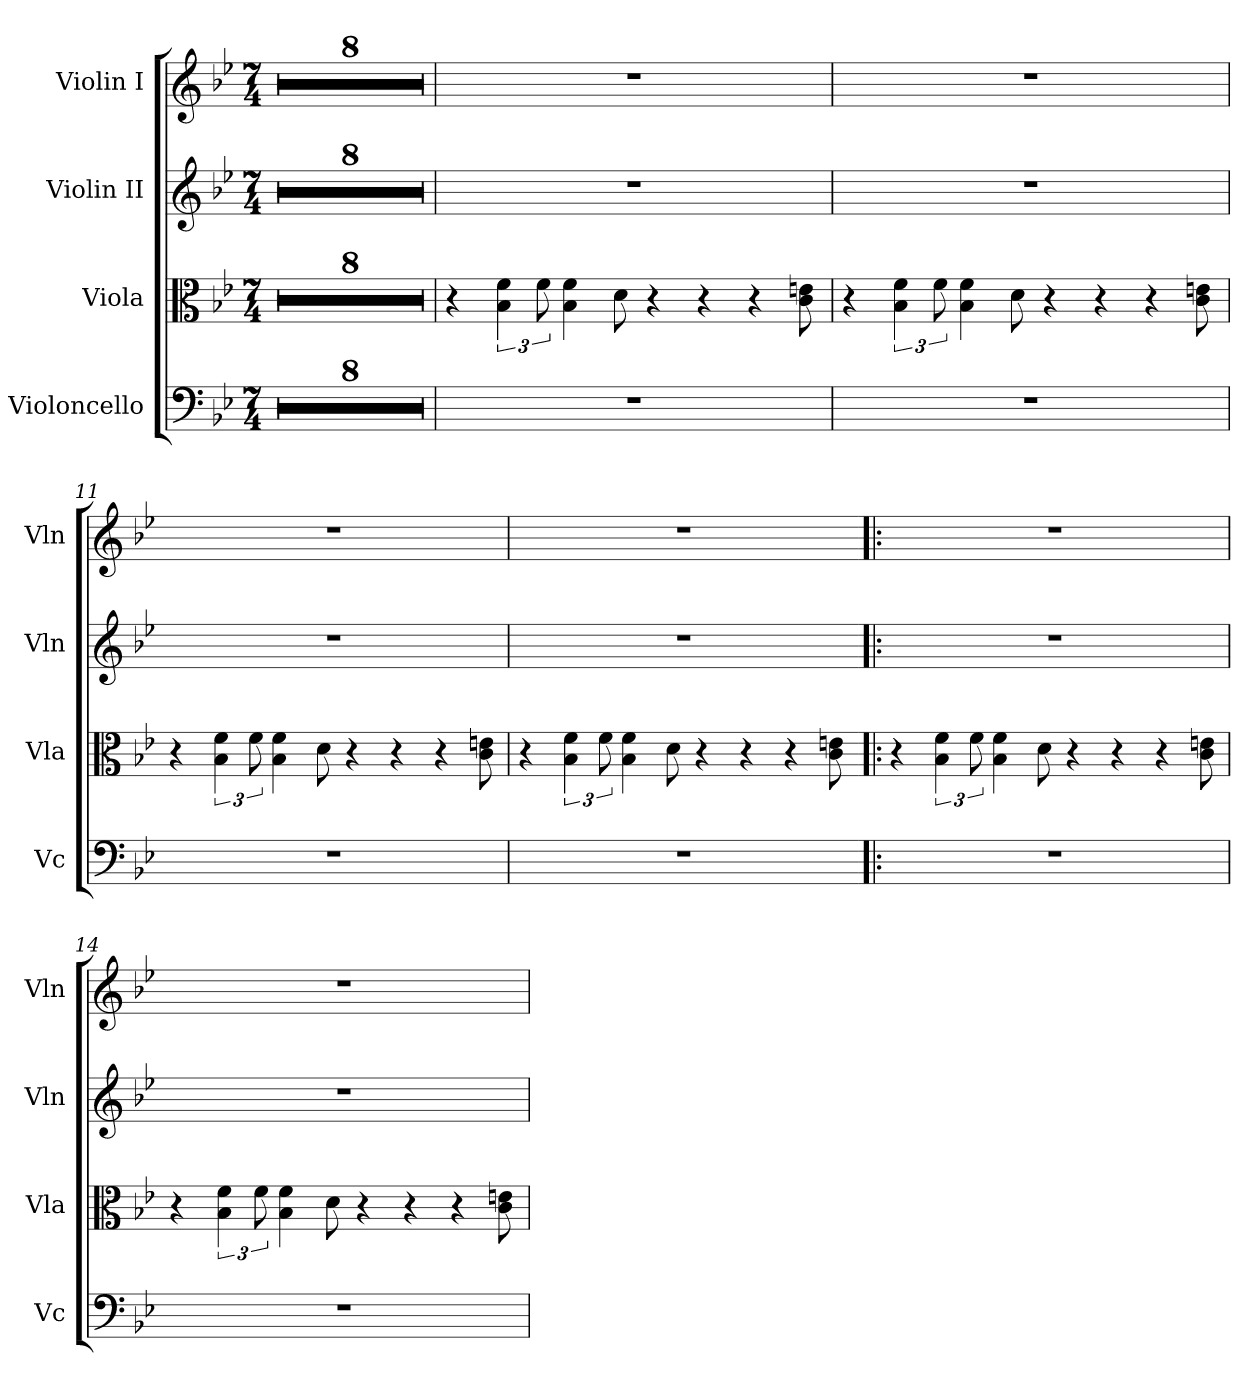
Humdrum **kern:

**kern	**kern	**kern	**kern
*part4	*part3	*part2	*part1
*staff4	*staff3	*staff2	*staff1
*I"Violoncello	*I"Viola	*I"Violin II	*I"Violin I
*I'Vc	*I'Vla	*I'Vln	*I'Vln
*clefF4	*clefC3	*clefG2	*clefG2
*k[b-e-]	*k[b-e-]	*k[b-e-]	*k[b-e-]
*M7/4	*M7/4	*M7/4	*M7/4
=1	=1	=1	=1
1..r	1..r	1..r	1..r
=2	=2	=2	=2
1..r	1..r	1..r	1..r
=3	=3	=3	=3
1..r	1..r	1..r	1..r
=4	=4	=4	=4
1..r	1..r	1..r	1..r
=5	=5	=5	=5
1..r	1..r	1..r	1..r
=6	=6	=6	=6
1..r	1..r	1..r	1..r
=7	=7	=7	=7
1..r	1..r	1..r	1..r
=8	=8	=8	=8
1..r	1..r	1..r	1..r
=9	=9	=9	=9
1..r	4r	1..r	1..r
.	6B-\ 6f\	.	.
.	12f\	.	.
.	4B-\ 4f\	.	.
.	8d\	.	.
.	4r	.	.
.	4r	.	.
.	4r	.	.
.	8c\ 8en\	.	.
=10	=10	=10	=10
1..r	4r	1..r	1..r
.	6B-\ 6f\	.	.
.	12f\	.	.
.	4B-\ 4f\	.	.
.	8d\	.	.
.	4r	.	.
.	4r	.	.
.	4r	.	.
.	8c\ 8en\	.	.
!!LO:LB:g=z
=11	=11	=11	=11
1..r	4r	1..r	1..r
.	6B-\ 6f\	.	.
.	12f\	.	.
.	4B-\ 4f\	.	.
.	8d\	.	.
.	4r	.	.
.	4r	.	.
.	4r	.	.
.	8c\ 8en\	.	.
=12	=12	=12	=12
1..r	4r	1..r	1..r
.	6B-\ 6f\	.	.
.	12f\	.	.
.	4B-\ 4f\	.	.
.	8d\	.	.
.	4r	.	.
.	4r	.	.
.	4r	.	.
.	8c\ 8en\	.	.
=13!|:	=13!|:	=13!|:	=13!|:
1..r	4r	1..r	1..r
.	6B-\ 6f\	.	.
.	12f\	.	.
.	4B-\ 4f\	.	.
.	8d\	.	.
.	4r	.	.
.	4r	.	.
.	4r	.	.
.	8c\ 8en\	.	.
=14	=14	=14	=14
1..r	4r	1..r	1..r
.	6B-\ 6f\	.	.
.	12f\	.	.
.	4B-\ 4f\	.	.
.	8d\	.	.
.	4r	.	.
.	4r	.	.
.	4r	.	.
.	8c\ 8en\	.	.
=	=	=	=
*-	*-	*-	*-
